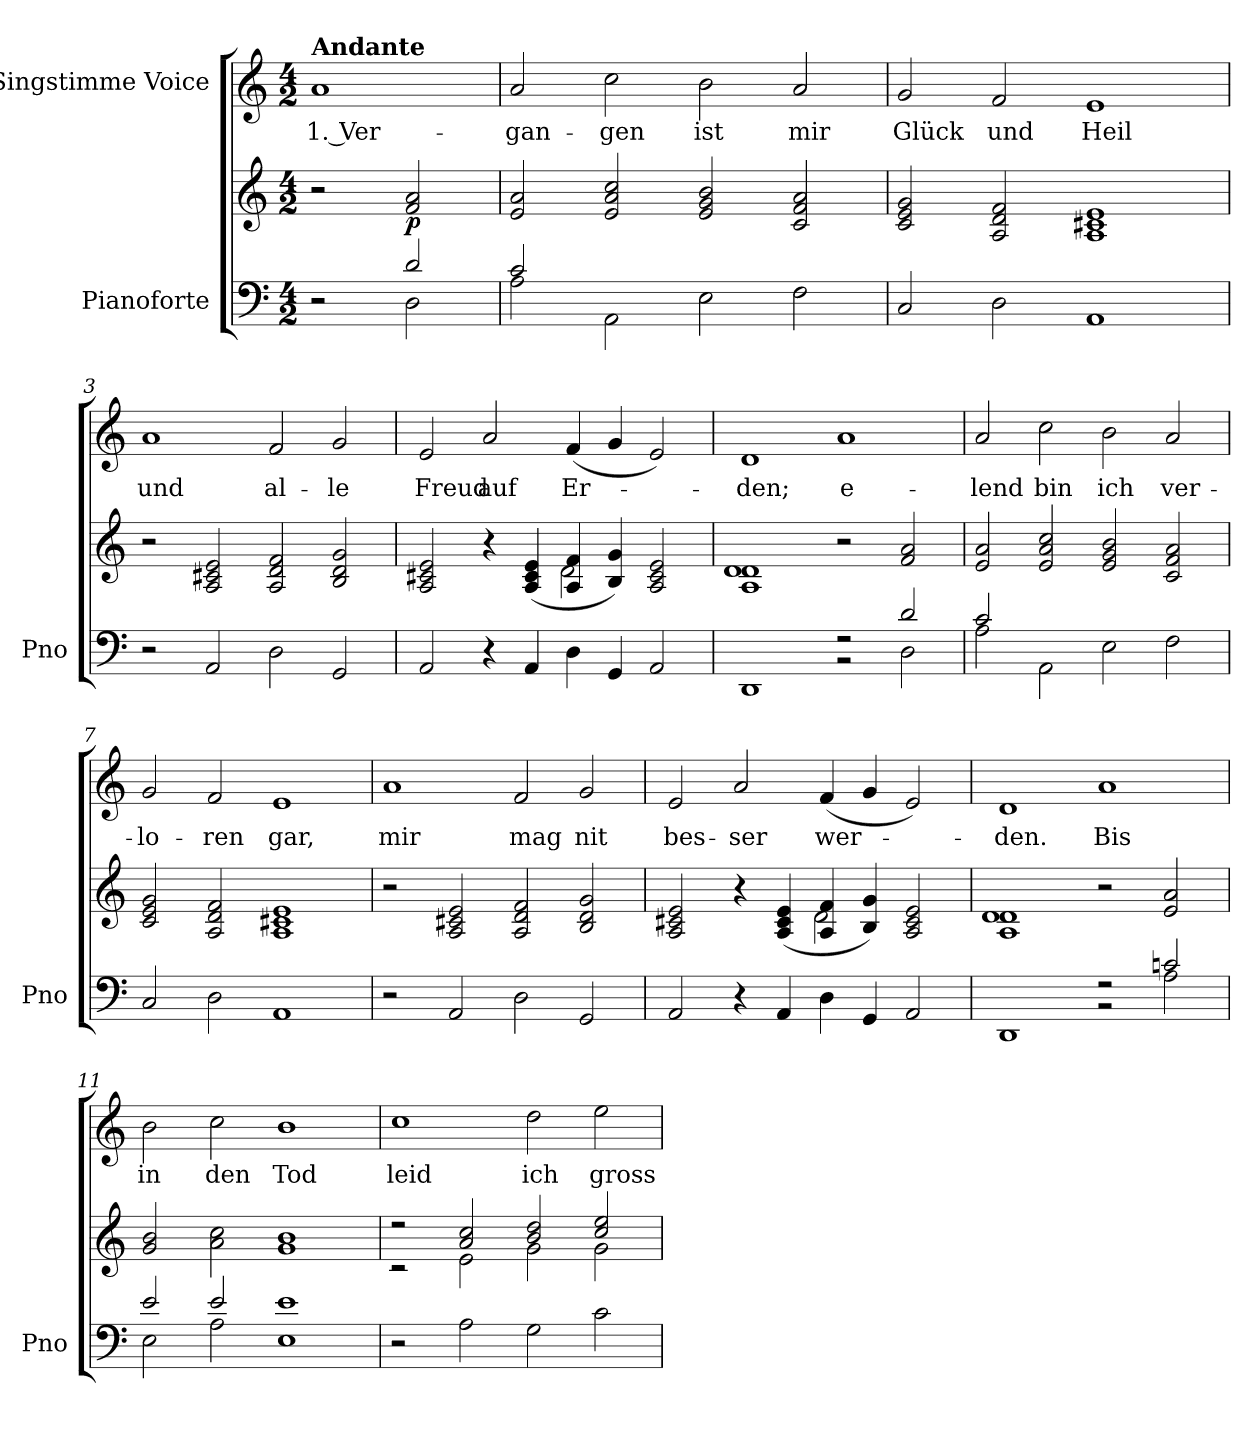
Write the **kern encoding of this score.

**kern	**kern	**dynam	**kern	**text
*part2	*part2	*part2	*part1	*part1
*staff3	*staff2	*staff2/3	*staff1	*staff1
*I"Pianoforte	*	*	*I"Singstimme Voice	*
*I'Pno	*	*	*	*
*clefF4	*clefG2	*	*clefG2	*
*k[]	*k[]	*	*k[]	*
*M4/2	*M4/2	*	*M4/2	*
=	=	=	=	=
*^	*	*	*	*
!	!	!	!	!LO:TX:a:B:t=Andante	!
!	!	!	!	!	!LO:LY:b
2r	2ryy	2r	.	1a	1. Ver-
!	!	!	!LO:DY:b	!	!
2d/	2D\	2f/ 2a/	p	.	.
=1	=1	=1	=1	=1	=1
!	!	!	!	!	!LO:LY:b
2c/	2A\	2e/ 2a/	.	2a/	-gan-
!	!	!	!	!	!LO:LY:b
2ryy	2AA\	2e/ 2a/ 2cc/	.	2cc\	-gen
!	!	!	!	!	!LO:LY:b
1ryy	2E\	2e/ 2g/ 2b/	.	2b\	ist
!	!	!	!	!	!LO:LY:b
.	2F\	2c/ 2f/ 2a/	.	2a/	mir
=2	=2	=2	=2	=2	=2
!	!	!	!	!	!LO:LY:b
*v	*v	*	*	*	*
2C/	2c/ 2e/ 2g/	.	2g/	Glück
!	!	!	!	!LO:LY:b
2D\	2A/ 2d/ 2f/	.	2f/	und
!	!	!	!	!LO:LY:b
1AA	1A 1c#X 1e	.	1e	Heil
=3	=3	=3	=3	=3
!	!	!	!	!LO:LY:b
2r	2r	.	1a	und
2AA/	2A/ 2c#X/ 2e/	.	.	.
!	!	!	!	!LO:LY:b
2D\	2A/ 2d/ 2f/	.	2f/	al-
!	!	!	!	!LO:LY:b
2GG/	2B/ 2d/ 2g/	.	2g/	-le
=4	=4	=4	=4	=4
*	*^	*	*	*
!	!	!	!	!	!LO:LY:b
2AA/	2A/ 2c#X/ 2e/	1ryy	.	2e/	Freud
!	!	!	!	!	!LO:LY:b
4r	4r	.	.	2a/	auf
4AA/	(4A/ 4c#/ 4e/	.	.	.	.
!	!	!	!	!	!LO:LY:b
4D\	4A/ 4f/	2d\	.	(4f/	Er-
4GG/	4B/ 4g/)	.	.	4g/	.
2AA/	2A/ 2c#/ 2e/	2ryy	.	2e/)	.
!!LO:LB:g=z
=5	=5	=5	=5	=5	=5
*^	*	*	*	*	*
!	!	!	!	!	!	!LO:LY:b
1DD	1ryy	1A 1d	1d	.	1d	-den;
!	!	!	!	!	!	!LO:LY:b
2r	2r	2r	1ryy	.	1a	e-
2d/	2D\	2f/ 2a/	.	.	.	.
*	*	*v	*v	*	*	*
=6	=6	=6	=6	=6	=6
!	!	!	!	!	!LO:LY:b
2c/	2A\	2e/ 2a/	.	2a/	-lend
!	!	!	!	!	!LO:LY:b
2ryy	2AA\	2e/ 2a/ 2cc/	.	2cc\	bin
!	!	!	!	!	!LO:LY:b
1ryy	2E\	2e/ 2g/ 2b/	.	2b\	ich
!	!	!	!	!	!LO:LY:b
.	2F\	2c/ 2f/ 2a/	.	2a/	ver-
=7	=7	=7	=7	=7	=7
!	!	!	!	!	!LO:LY:b
*v	*v	*	*	*	*
2C/	2c/ 2e/ 2g/	.	2g/	-lo-
!	!	!	!	!LO:LY:b
2D\	2A/ 2d/ 2f/	.	2f/	-ren
!	!	!	!	!LO:LY:b
1AA	1A 1c#X 1e	.	1e	gar,
=8	=8	=8	=8	=8
!	!	!	!	!LO:LY:b
2r	2r	.	1a	mir
2AA/	2A/ 2c#X/ 2e/	.	.	.
!	!	!	!	!LO:LY:b
2D\	2A/ 2d/ 2f/	.	2f/	mag
!	!	!	!	!LO:LY:b
2GG/	2B/ 2d/ 2g/	.	2g/	nit
=9	=9	=9	=9	=9
*	*^	*	*	*
!	!	!	!	!	!LO:LY:b
2AA/	2A/ 2c#X/ 2e/	1ryy	.	2e/	bes-
!	!	!	!	!	!LO:LY:b
4r	4r	.	.	2a/	-ser
4AA/	(4A/ 4c#/ 4e/	.	.	.	.
!	!	!	!	!	!LO:LY:b
4D\	4A/ 4f/	2d\	.	(4f/	wer-
4GG/	4B/ 4g/)	.	.	4g/	.
2AA/	2A/ 2c#/ 2e/	2ryy	.	2e/)	.
=10	=10	=10	=10	=10	=10
*^	*	*	*	*	*
!	!	!	!	!	!	!LO:LY:b
1DD	1ryy	1A 1d	1d	.	1d	-den.
!	!	!	!	!	!	!LO:LY:b
2r	2r	2r	1ryy	.	1a	Bis
2cn/	2A\	2e/ 2a/	.	.	.	.
*	*	*v	*v	*	*	*
!!LO:LB:g=z
=11	=11	=11	=11	=11	=11
!	!	!	!	!	!LO:LY:b
2e/	2E\	2g/ 2b/	.	2b\	in
!	!	!	!	!	!LO:LY:b
2e/	2A\	2a\ 2cc\	.	2cc\	den
!	!	!	!	!	!LO:LY:b
1e	1E	1g 1b	.	1b	Tod
=12	=12	=12	=12	=12	=12
*	*	*^	*	*	*
!	!	!	!	!	!	!LO:LY:b
*v	*v	*	*	*	*	*
2r	2r	2r	.	1cc	leid
2A\	2a/ 2cc/	2e\	.	.	.
!	!	!	!	!	!LO:LY:b
2G\	2b/ 2dd/	2g\	.	2dd\	ich
!	!	!	!	!	!LO:LY:b
2c\	2cc/ 2ee/	2g\	.	2ee\	gross
*	*v	*v	*	*	*
=	=	=	=	=
*-	*-	*-	*-	*-
